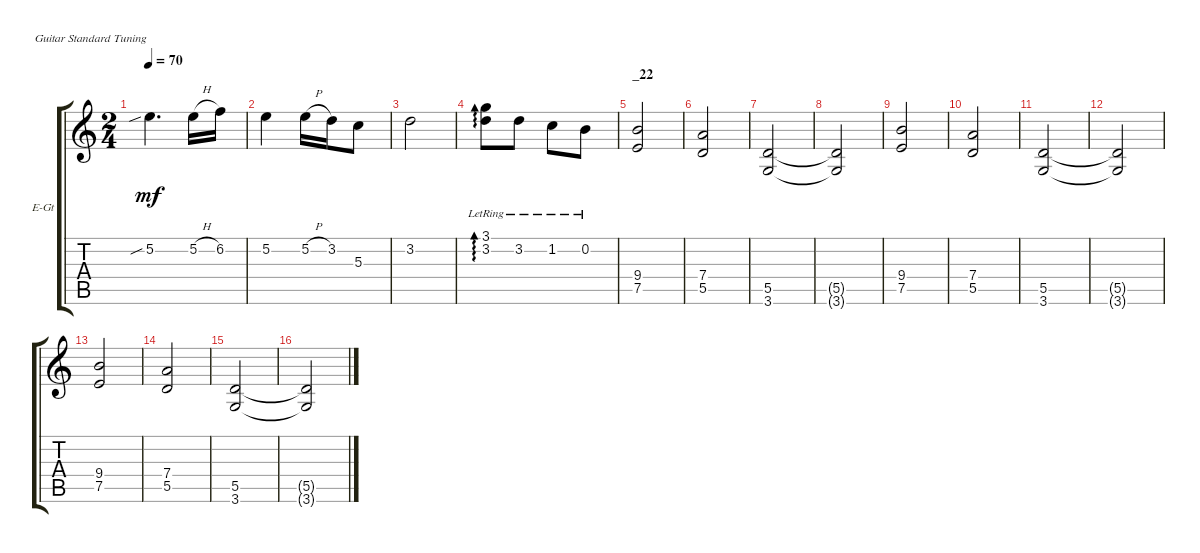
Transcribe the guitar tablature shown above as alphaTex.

\defaultSystemsLayout 4
\bracketExtendMode groupsimilarinstruments
\firstSystemTrackNameOrientation horizontal
\otherSystemsTrackNameOrientation horizontal
\track ("SOLO" "E-Gt") {instrument overdrivenguitar}
\staff {score tabs}
\tuning (E4 B3 G3 D3 A2 E2)
\ts (2 4)
\tempo 70
\clef g2
\scale
0.333333
\ks aminor
5.2{sib}.4{d dy mf} 5.2{h}.16 6.2.16 |
\scale
0.333333 5.2.4 5.2{h}.16 3.2.16 5.3.8 |
\scale
0.333333 3.2.2 |
\scale
0.333333 (3.2{lr} 3.1{lr}).8{ad 0} 3.2{lr}.8 1.2{lr}.8 0.2{lr}.8 |
\section ("" "_22")
\scale
0.333333 (7.5 9.4).2 |
\scale
0.333333 (5.5 7.4).2 |
\scale
0.333333 (3.6 5.5).2 |
\scale
0.333333 (3.6{t} 5.5{t}).2 |
\scale
0.333333 (7.5 9.4).2 |
\scale
0.333333 (5.5 7.4).2 |
(3.6 5.5).2 |
(3.6{t} 5.5{t}).2 |
(7.5 9.4).2 |
(5.5 7.4).2 |
(3.6 5.5).2 |
(3.6{t} 5.5{t}).2
